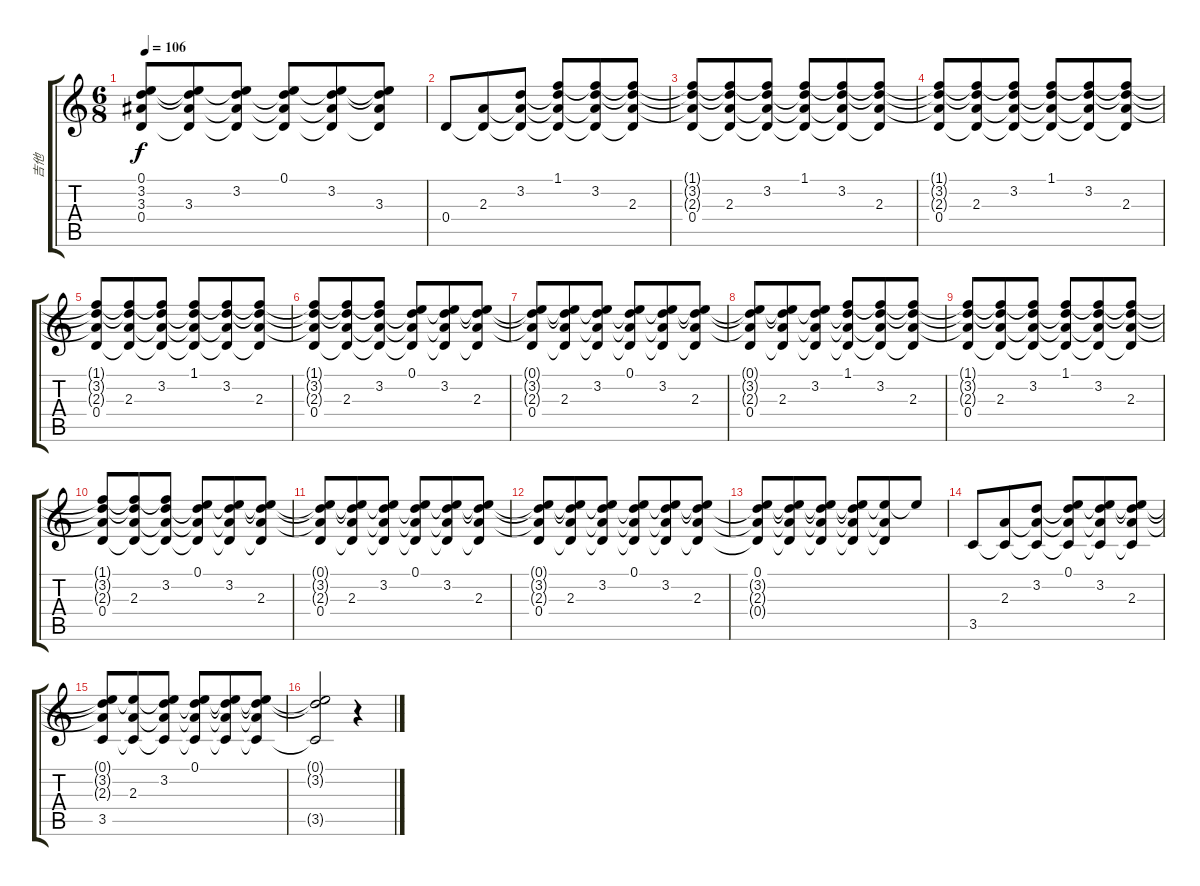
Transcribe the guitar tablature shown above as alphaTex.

\track ("吉他" "吉他") {instrument acousticguitarnylon}
\staff {score tabs}
\tuning (E4 B3 G3 D3 A2 E2) {hide}
\ts (6 8)
\tempo 106
\clef g2
\ks c
(0.1{t} 3.2{t} 3.3{t} 0.4).8{dy f} (0.1{t} 3.2{t} 3.3 0.4{t}).8 (0.1{t} 3.2 3.3{t} 0.4{t}).8 (0.1 3.2{t} 3.3{t} 0.4{t}).8 (0.1{t} 3.2 3.3{t} 0.4{t}).8 (0.1{t} 3.2{t} 3.3 0.4{t}).8 |
0.4.8 (2.3 0.4{t}).8 (3.2 2.3{t} 0.4{t}).8 (1.1 3.2{t} 2.3{t} 0.4{t}).8 (1.1{t} 3.2 2.3{t} 0.4{t}).8 (1.1{t} 3.2{t} 2.3 0.4{t}).8 |
(1.1{t} 3.2{t} 2.3{t} 0.4).8 (1.1{t} 3.2{t} 2.3 0.4{t}).8 (1.1{t} 3.2 2.3{t} 0.4{t}).8 (1.1 3.2{t} 2.3{t} 0.4{t}).8 (1.1{t} 3.2 2.3{t} 0.4{t}).8 (1.1{t} 3.2{t} 2.3 0.4{t}).8 |
(1.1{t} 3.2{t} 2.3{t} 0.4).8 (1.1{t} 3.2{t} 2.3 0.4{t}).8 (1.1{t} 3.2 2.3{t} 0.4{t}).8 (1.1 3.2{t} 2.3{t} 0.4{t}).8 (1.1{t} 3.2 2.3{t} 0.4{t}).8 (1.1{t} 3.2{t} 2.3 0.4{t}).8 |
(1.1{t} 3.2{t} 2.3{t} 0.4).8 (1.1{t} 3.2{t} 2.3 0.4{t}).8 (1.1{t} 3.2 2.3{t} 0.4{t}).8 (1.1 3.2{t} 2.3{t} 0.4{t}).8 (1.1{t} 3.2 2.3{t} 0.4{t}).8 (1.1{t} 3.2{t} 2.3 0.4{t}).8 |
(1.1{t} 3.2{t} 2.3{t} 0.4).8 (1.1{t} 3.2{t} 2.3 0.4{t}).8 (1.1{t} 3.2 2.3{t} 0.4{t}).8 (0.1 3.2{t} 2.3{t} 0.4{t}).8 (0.1{t} 3.2 2.3{t} 0.4{t}).8 (0.1{t} 3.2{t} 2.3 0.4{t}).8 |
(0.1{t} 3.2{t} 2.3{t} 0.4).8 (0.1{t} 3.2{t} 2.3 0.4{t}).8 (0.1{t} 3.2 2.3{t} 0.4{t}).8 (0.1 3.2{t} 2.3{t} 0.4{t}).8 (0.1{t} 3.2 2.3{t} 0.4{t}).8 (0.1{t} 3.2{t} 2.3 0.4{t}).8 |
(0.1{t} 3.2{t} 2.3{t} 0.4).8 (0.1{t} 3.2{t} 2.3 0.4{t}).8 (0.1{t} 3.2 2.3{t} 0.4{t}).8 (1.1 3.2{t} 2.3{t} 0.4{t}).8 (1.1{t} 3.2 2.3{t} 0.4{t}).8 (1.1{t} 3.2{t} 2.3 0.4{t}).8 |
(1.1{t} 3.2{t} 2.3{t} 0.4).8 (1.1{t} 3.2{t} 2.3 0.4{t}).8 (1.1{t} 3.2 2.3{t} 0.4{t}).8 (1.1 3.2{t} 2.3{t} 0.4{t}).8 (1.1{t} 3.2 2.3{t} 0.4{t}).8 (1.1{t} 3.2{t} 2.3 0.4{t}).8 |
(1.1{t} 3.2{t} 2.3{t} 0.4).8 (1.1{t} 3.2{t} 2.3 0.4{t}).8 (1.1{t} 3.2 2.3{t} 0.4{t}).8 (0.1 3.2{t} 2.3{t} 0.4{t}).8 (0.1{t} 3.2 2.3{t} 0.4{t}).8 (0.1{t} 3.2{t} 2.3 0.4{t}).8 |
(0.1{t} 3.2{t} 2.3{t} 0.4).8 (0.1{t} 3.2{t} 2.3 0.4{t}).8 (0.1{t} 3.2 2.3{t} 0.4{t}).8 (0.1 3.2{t} 2.3{t} 0.4{t}).8 (0.1{t} 3.2 2.3{t} 0.4{t}).8 (0.1{t} 3.2{t} 2.3 0.4{t}).8 |
(0.1{t} 3.2{t} 2.3{t} 0.4).8 (0.1{t} 3.2{t} 2.3 0.4{t}).8 (0.1{t} 3.2 2.3{t} 0.4{t}).8 (0.1 3.2{t} 2.3{t} 0.4{t}).8 (0.1{t} 3.2 2.3{t} 0.4{t}).8 (0.1{t} 3.2{t} 2.3 0.4{t}).8 |
(0.1 3.2{t} 2.3{t} 0.4{t}).8 (0.1{t} 3.2{t} 2.3{t} 0.4{t}).8 (0.1{t} 3.2{t} 2.3{t} 0.4{t}).8 (0.1{t} 3.2{t} 2.3{t} 0.4{t}).8 (0.1{t} 2.3{t} 0.4{t}).8 0.1{t}.8 |
3.5.8 (2.3 3.5{t}).8 (3.2 2.3{t} 3.5{t}).8 (0.1 3.2{t} 2.3{t} 3.5{t}).8 (0.1{t} 3.2 2.3{t} 3.5{t}).8 (0.1{t} 3.2{t} 2.3 3.5{t}).8 |
(0.1{t} 3.2{t} 2.3{t} 3.5).8 (0.1{t} 2.3 3.5{t}).8 (0.1{t} 3.2 2.3{t} 3.5{t}).8 (0.1 3.2{t} 2.3{t} 3.5{t}).8 (0.1{t} 3.2{t} 2.3{t} 3.5{t}).8 (0.1{t} 3.2{t} 2.3{t} 3.5{t}).8 |
(0.1{t} 3.2{t} 3.5{t}).2 r.4
